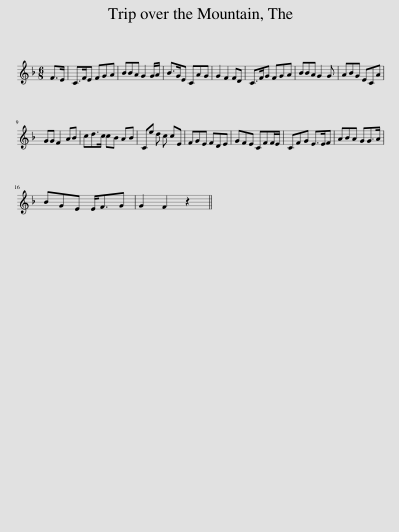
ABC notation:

X:1
L:1/8
M:6/8
I:linebreak $
K:F
V:1 treble
V:1
 F>E | C>FE FGA | BBA G2 G/A/ | B>GE CAG | G2 F2 FD | %5
 C>FG FGA | BBA G2 G | ABG ECA |$ GG F2 AB | cd>c cB AB | %10
 Ce d c cE | FGE FDE | GFE CFF/E/ | CFG E>EF | ABA GG>A |$ %15
 BGE E<FG | G2 F2 z2 || %17
